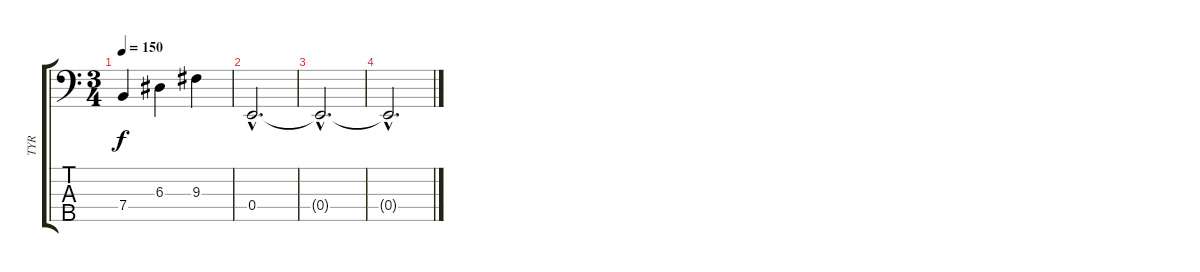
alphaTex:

\track ("TYR" "TYR") {instrument electricbassfinger}
\staff {score tabs}
\tuning (G2 D2 A1 E1 B0) {hide}
\ts (3 4)
\tempo 150
\clef f4
\ks c
7.4.4{dy f} 6.3.4 9.3.4 |
0.4{hac}.2{d} |
0.4{hac t}.2{d} |
0.4{hac t}.2{d}
